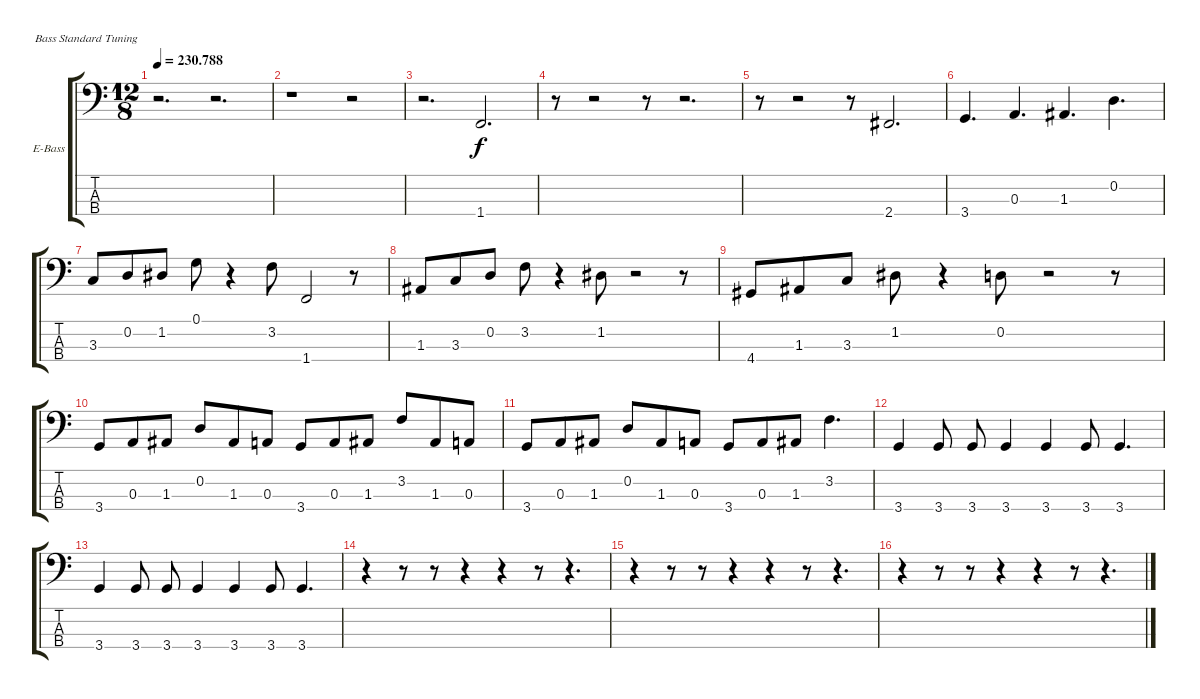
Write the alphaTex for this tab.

\bracketExtendMode groupsimilarinstruments
\firstSystemTrackNameOrientation horizontal
\otherSystemsTrackNameOrientation horizontal
\track ("Бас" "E-Bass") {instrument electricbassfinger}
\staff {score tabs}
\tuning (G2 D2 A1 E1)
\ts (12 8)
\tempo
230.788
\accidentals auto
\clef f4
\ottava regular
\simile none
\ks c
r.2{d dy f} r.2{d} |
r.1 r.2 |
r.2{d} 1.4.2{d} |
r.8 r.2 r.8 r.2{d} |
r.8 r.2 r.8 2.4.2{d} |
3.4.4{d} 0.3.4{d} 1.3.4{d} 0.2.4{d} |
3.3.8 0.2.8 1.2.8 0.1.8 r.4 3.2.8 1.4.2 r.8 |
1.3.8 3.3.8 0.2.8 3.2.8 r.4 1.2.8 r.2 r.8 |
4.4.8 1.3.8 3.3.8 1.2.8 r.4 0.2.8 r.2 r.8 |
3.4.8 0.3.8 1.3.8 0.2.8 1.3.8 0.3.8 3.4.8 0.3.8 1.3.8 3.2.8 1.3.8 0.3.8 |
3.4.8 0.3.8 1.3.8 0.2.8 1.3.8 0.3.8 3.4.8 0.3.8 1.3.8 3.2.4{d} |
3.4.4 3.4.8 3.4.8 3.4.4 3.4.4 3.4.8 3.4.4{d} |
3.4.4 3.4.8 3.4.8 3.4.4 3.4.4 3.4.8 3.4.4{d} |
r.4 r.8 r.8 r.4 r.4 r.8 r.4{d} |
r.4 r.8 r.8 r.4 r.4 r.8 r.4{d} |
r.4 r.8 r.8 r.4 r.4 r.8 r.4{d}
